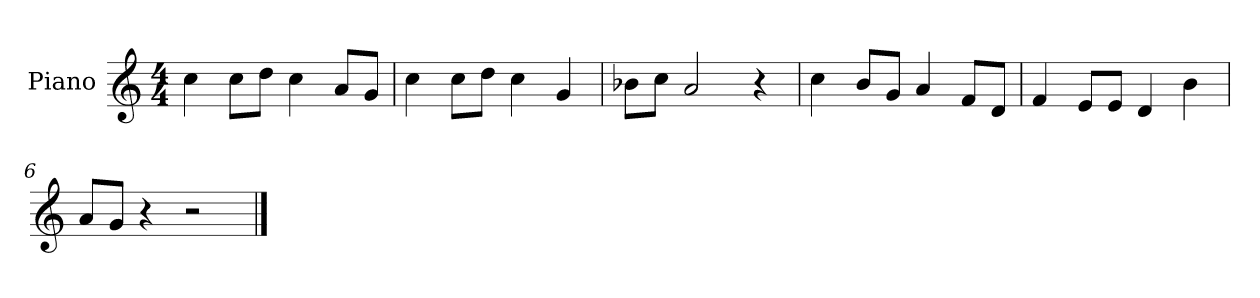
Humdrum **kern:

**kern
*part1
*staff1
*I"Piano
*I'P-no
*clefG2
*k[]
*M4/4
*MM90
=1
4cc\
8cc\L
8dd\J
4cc\
8a/L
8g/J
=2
4cc\
8cc\L
8dd\J
4cc\
4g/
=3
8b-X\L
8cc\J
2a/
4r
=4
4cc\
8b/L
8g/J
4a/
8f/L
8d/J
=5
4f/
8e/L
8e/J
4d/
4b\
=6
8a/L
8g/J
4r
2r
==
*-
